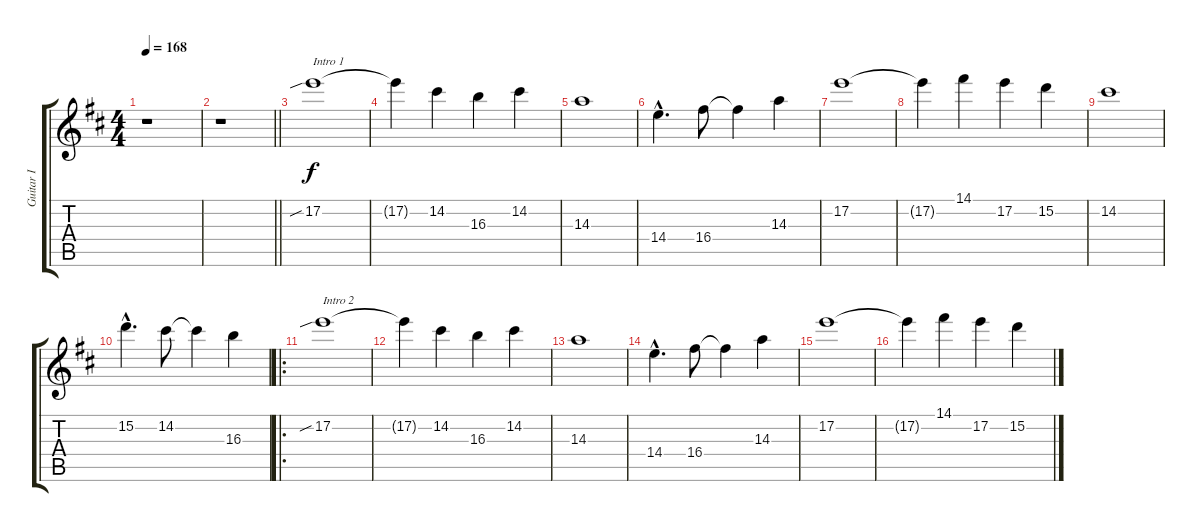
\track ("Guitar I" "Guitar I") {instrument overdrivenguitar}
\staff {score tabs}
\tuning (E4 B3 G3 D3 A2 E2) {hide}
\ts (4 4)
\tempo 168
\clef g2
\ks d
r.1{dy f instrument overdrivenguitar} |
\barLineRight lightlight
r.1 |
17.2{sib}.1{txt "Intro 1"} |
17.2{t}.4 14.2.4 16.3.4 14.2.4 |
14.3.1 |
14.4{hac}.4{d} 16.4.8 16.4{t}.4 14.3.4 |
17.2.1 |
17.2{t}.4 14.1.4 17.2.4 15.2.4 |
14.2.1 |
15.2{hac}.4{d} 14.2.8 14.2{t}.4 16.3.4 |
\ro
17.2{sib}.1{txt "Intro 2"} |
17.2{t}.4 14.2.4 16.3.4 14.2.4 |
14.3.1 |
14.4{hac}.4{d} 16.4.8 16.4{t}.4 14.3.4 |
17.2.1 |
17.2{t}.4 14.1.4 17.2.4 15.2.4
